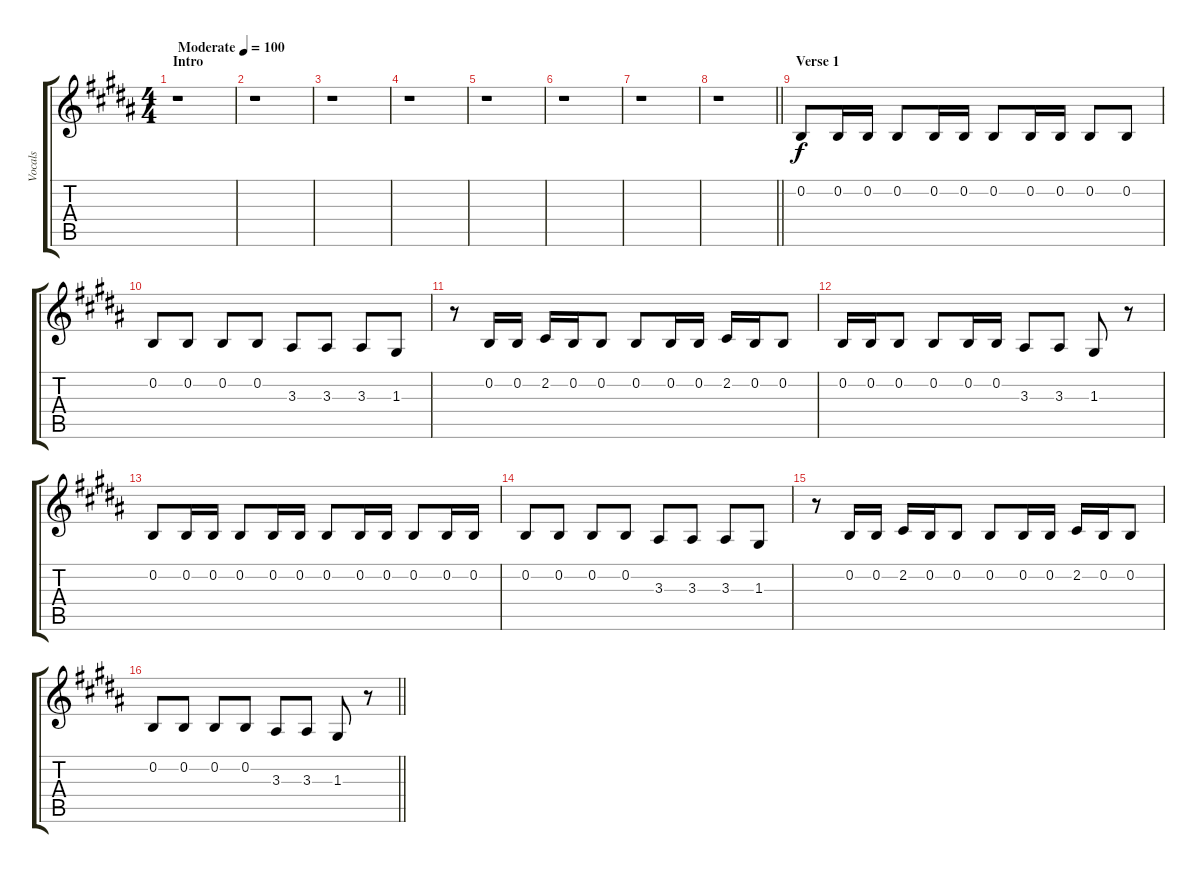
\track ("Vocals" "Vocals") {instrument flute}
\staff {score tabs}
\tuning (E4 B3 G3 D3 A2 E2) {hide}
\ts (4 4)
\section ("" "Intro")
\tempo (100 "Moderate")
\clef g2
\ks b
r.1{dy f instrument flute} |
r.1 |
r.1 |
r.1 |
r.1 |
r.1 |
r.1 |
\barLineRight lightlight
r.1 |
\section ("" "Verse 1")
0.2.8 0.2.16 0.2.16 0.2.8 0.2.16 0.2.16 0.2.8 0.2.16 0.2.16 0.2.8 0.2.8 |
0.2.8 0.2.8 0.2.8 0.2.8 3.3.8 3.3.8 3.3.8 1.3.8 |
r.8 0.2.16 0.2.16 2.2.16 0.2.16 0.2.8 0.2.8 0.2.16 0.2.16 2.2.16 0.2.16 0.2.8 |
0.2.16 0.2.16 0.2.8 0.2.8 0.2.16 0.2.16 3.3.8 3.3.8 1.3.8 r.8 |
0.2.8 0.2.16 0.2.16 0.2.8 0.2.16 0.2.16 0.2.8 0.2.16 0.2.16 0.2.8 0.2.16 0.2.16 |
0.2.8 0.2.8 0.2.8 0.2.8 3.3.8 3.3.8 3.3.8 1.3.8 |
r.8 0.2.16 0.2.16 2.2.16 0.2.16 0.2.8 0.2.8 0.2.16 0.2.16 2.2.16 0.2.16 0.2.8 |
\barLineRight lightlight
0.2.8 0.2.8 0.2.8 0.2.8 3.3.8 3.3.8 1.3.8 r.8
